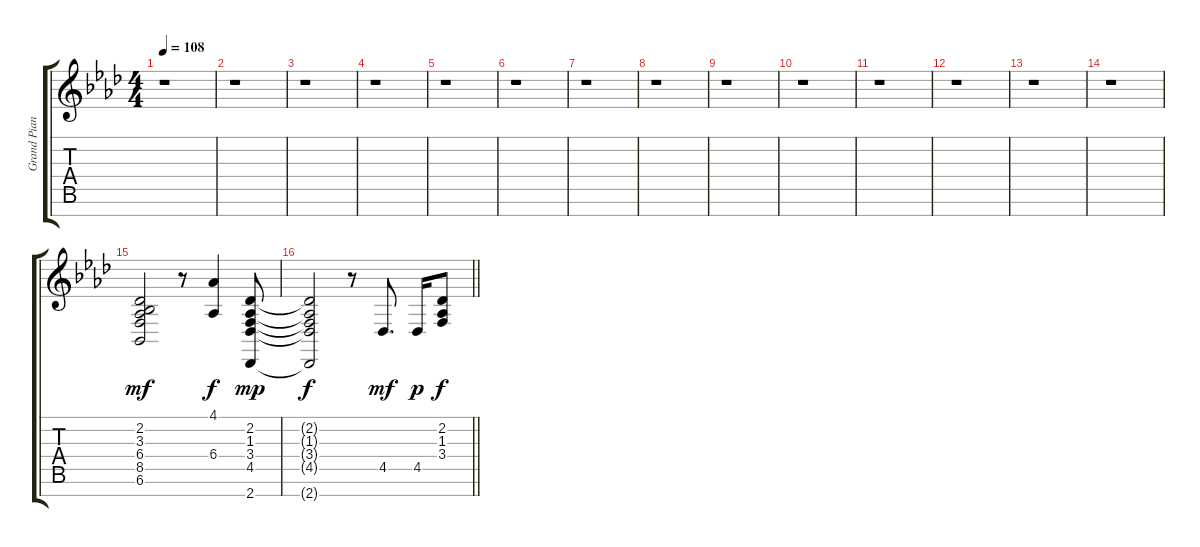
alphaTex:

\track ("Grand Piano" "Grand Pian") {instrument acousticgrandpiano}
\staff {score tabs}
\tuning (E4 B3 G3 D3 A2 E2 B1) {hide}
\ts (4 4)
\tempo 108
\clef g2
\ks ab
r.1{dy mp} |
r.1 |
r.1 |
r.1 |
r.1 |
r.1 |
r.1 |
r.1 |
r.1 |
r.1 |
r.1 |
r.1 |
r.1 |
r.1 |
(2.2 3.3 6.4 8.5 6.6).2{dy mf} r.8 (4.1 6.4).4{dy f} (2.2 1.3 3.4 4.5 2.7).8{dy mp} |
\barLineRight lightlight
(2.2{t} 1.3{t} 3.4{t} 4.5{t} 2.7{t}).2{dy f} r.8 4.5.8{d dy mf} 4.5.16{dy p} (2.2 1.3 3.4).8{dy f}
